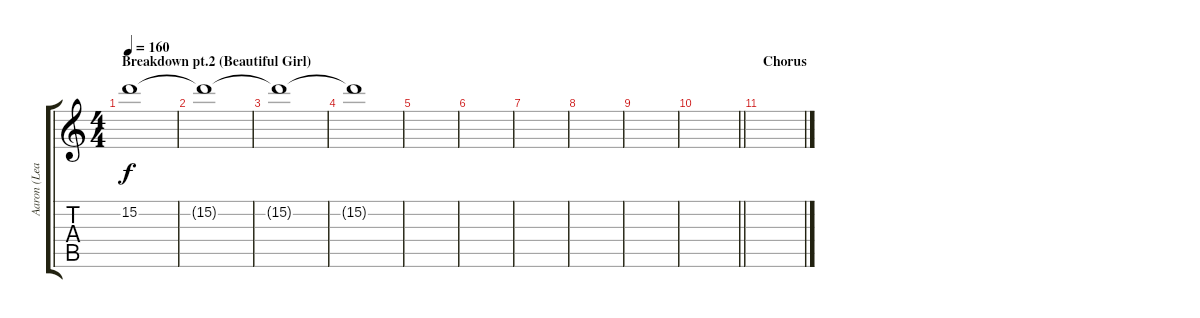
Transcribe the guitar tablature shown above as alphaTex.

\track ("Aaron (Lead)" "Aaron (Lea") {instrument distortionguitar}
\staff {score tabs}
\tuning (E4 B3 G3 D3 A2 E2) {hide}
\ts (4 4)
\section ("" "Breakdown pt.2 (Beautiful Girl)")
\tempo 160
\clef g2
\ks c
15.2.1{dy f} |
15.2{t}.1 |
15.2{t}.1 |
15.2{t}.1 |
|
|
|
|
|
\barLineRight lightlight
|
\section ("" "Chorus")
